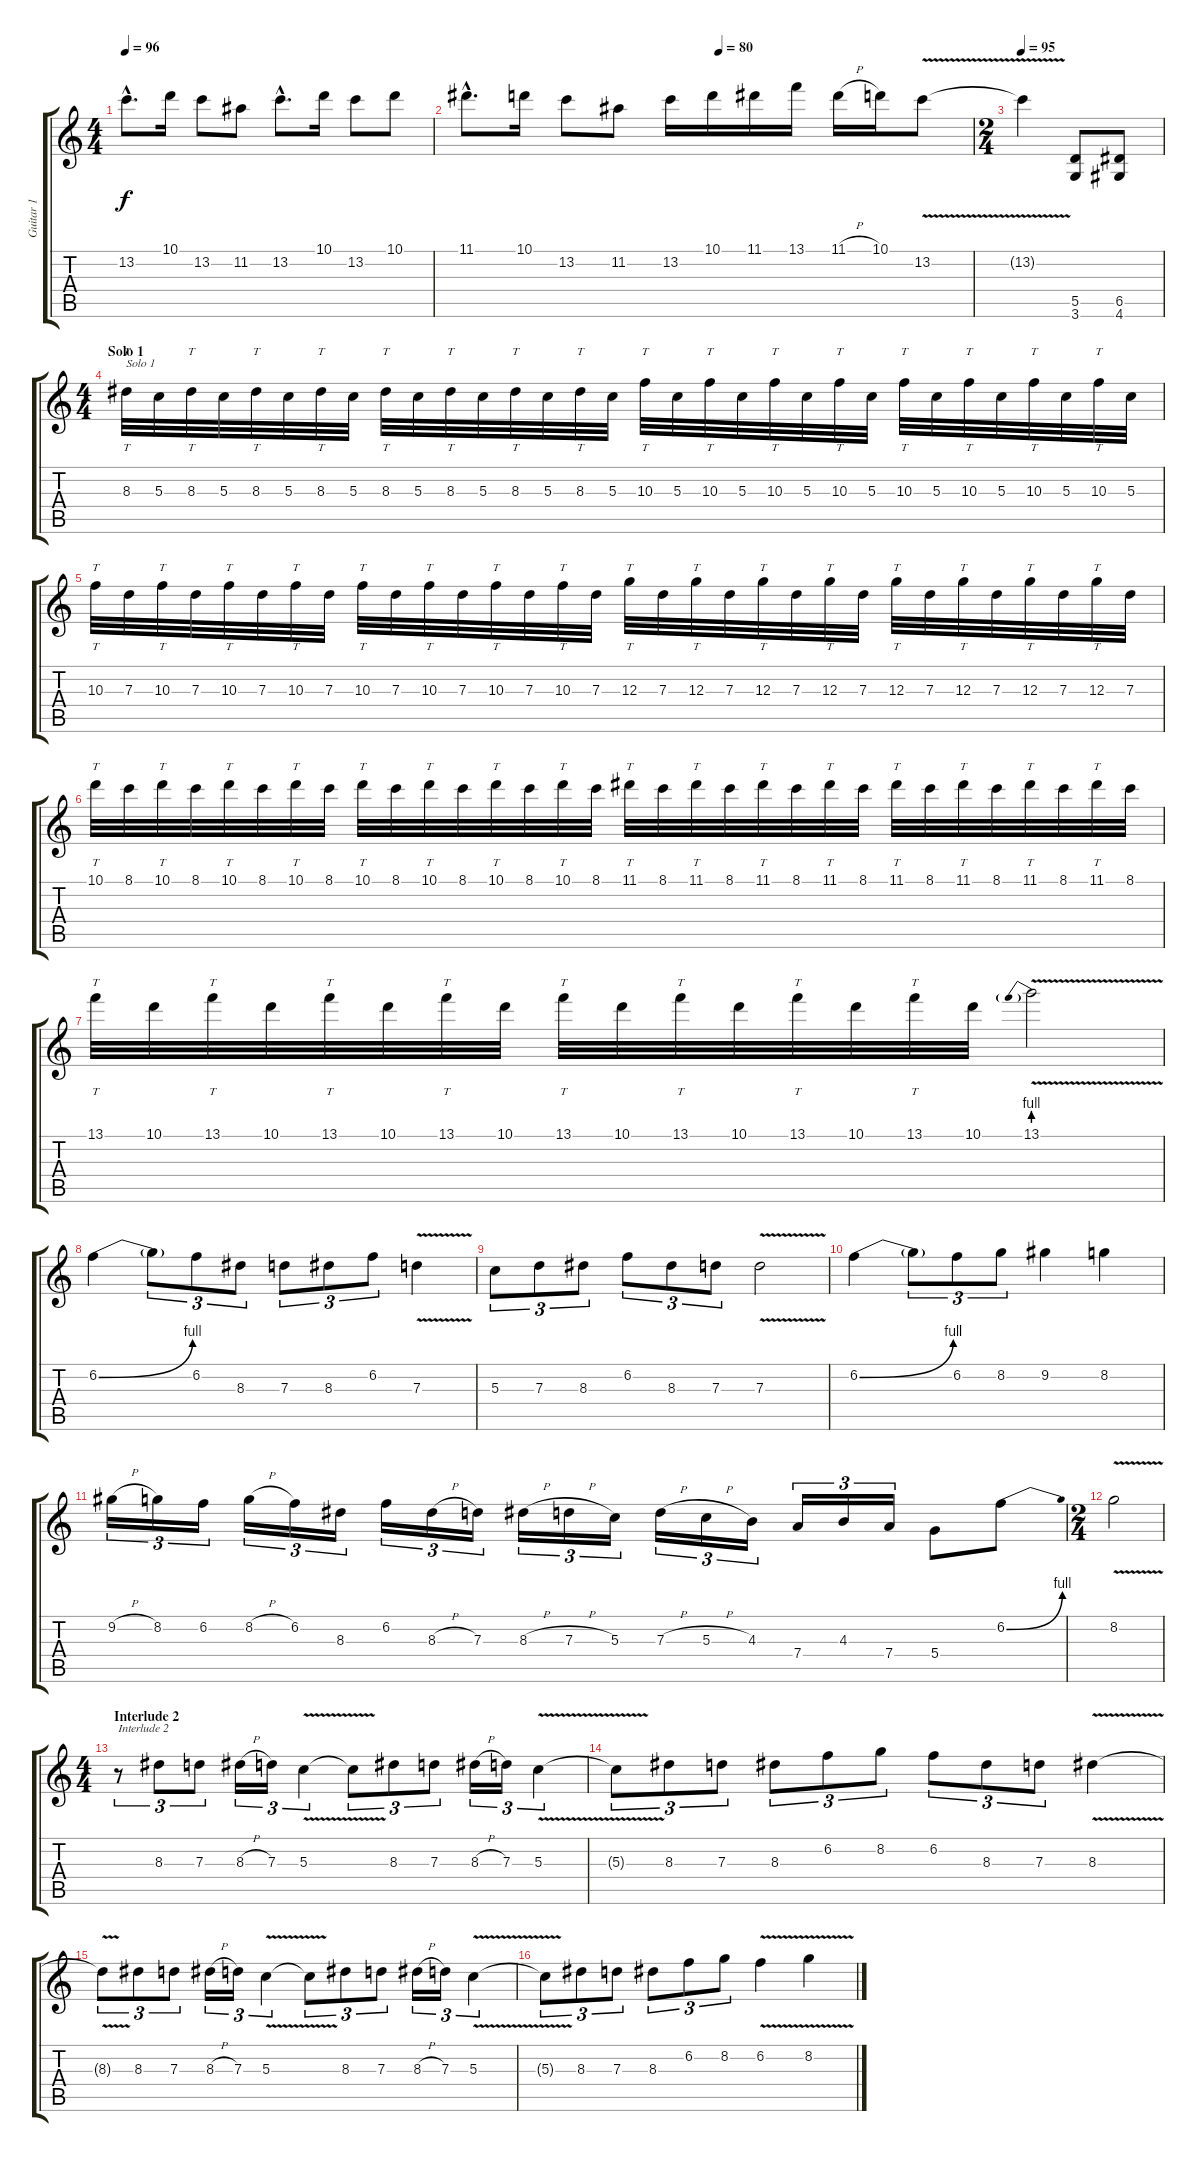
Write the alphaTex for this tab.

\track ("Guitar 1" "Guitar 1") {instrument distortionguitar}
\staff {score tabs}
\tuning (E4 B3 G3 D3 A2 E2) {hide}
\ts (4 4)
\tempo 96
\clef g2
\ks c
13.2{hac}.8{d dy f} 10.1.16 13.2.8 11.2.8 13.2{hac}.8{d} 10.1.16 13.2.8 10.1.8 |
\tempo (80 0.5)
11.1{hac}.8{d} 10.1.16 13.2.8 11.2.8 13.2.16 10.1.16 11.1.16 13.1.16 11.1{h}.16 10.1.16 13.2{v}.8 |
\ts (2 4)
\tempo 95
13.2{t}.4 (5.5 3.6).8 (6.5 4.6).8 |
\ts (4 4)
\section ("" "Solo 1")
8.3.32{tt txt "Solo 1"} 5.3.32 8.3.32{tt} 5.3.32 8.3.32{tt} 5.3.32 8.3.32{tt} 5.3.32 8.3.32{tt} 5.3.32 8.3.32{tt} 5.3.32 8.3.32{tt} 5.3.32 8.3.32{tt} 5.3.32 10.3.32{tt} 5.3.32 10.3.32{tt} 5.3.32 10.3.32{tt} 5.3.32 10.3.32{tt} 5.3.32 10.3.32{tt} 5.3.32 10.3.32{tt} 5.3.32 10.3.32{tt} 5.3.32 10.3.32{tt} 5.3.32 |
10.3.32{tt} 7.3.32 10.3.32{tt} 7.3.32 10.3.32{tt} 7.3.32 10.3.32{tt} 7.3.32 10.3.32{tt} 7.3.32 10.3.32{tt} 7.3.32 10.3.32{tt} 7.3.32 10.3.32{tt} 7.3.32 12.3.32{tt} 7.3.32 12.3.32{tt} 7.3.32 12.3.32{tt} 7.3.32 12.3.32{tt} 7.3.32 12.3.32{tt} 7.3.32 12.3.32{tt} 7.3.32 12.3.32{tt} 7.3.32 12.3.32{tt} 7.3.32 |
10.1.32{tt} 8.1.32 10.1.32{tt} 8.1.32 10.1.32{tt} 8.1.32 10.1.32{tt} 8.1.32 10.1.32{tt} 8.1.32 10.1.32{tt} 8.1.32 10.1.32{tt} 8.1.32 10.1.32{tt} 8.1.32 11.1.32{tt} 8.1.32 11.1.32{tt} 8.1.32 11.1.32{tt} 8.1.32 11.1.32{tt} 8.1.32 11.1.32{tt} 8.1.32 11.1.32{tt} 8.1.32 11.1.32{tt} 8.1.32 11.1.32{tt} 8.1.32 |
13.1.32{tt} 10.1.32 13.1.32{tt} 10.1.32 13.1.32{tt} 10.1.32 13.1.32{tt} 10.1.32 13.1.32{tt} 10.1.32 13.1.32{tt} 10.1.32 13.1.32{tt} 10.1.32 13.1.32{tt} 10.1.32 13.1{be (prebend 0 4 60 4) v}.2 |
6.2{be (bend 0 0 60 4)}.4 6.2{t}.8{tu (3 2)} 6.2.8{tu (3 2)} 8.3.8{tu (3 2)} 7.3.8{tu (3 2)} 8.3.8{tu (3 2)} 6.2.8{tu (3 2)} 7.3{v}.4 |
5.3.8{tu (3 2)} 7.3.8{tu (3 2)} 8.3.8{tu (3 2)} 6.2.8{tu (3 2)} 8.3.8{tu (3 2)} 7.3.8{tu (3 2)} 7.3{v}.2 |
6.2{be (bend 0 0 60 4)}.4 6.2{t}.8{tu (3 2)} 6.2.8{tu (3 2)} 8.2.8{tu (3 2)} 9.2.4 8.2.4 |
9.2{h}.16{tu (3 2)} 8.2.16{tu (3 2)} 6.2.16{tu (3 2)} 8.2{h}.16{tu (3 2)} 6.2.16{tu (3 2)} 8.3.16{tu (3 2)} 6.2.16{tu (3 2)} 8.3{h}.16{tu (3 2)} 7.3.16{tu (3 2)} 8.3{h}.16{tu (3 2)} 7.3{h}.16{tu (3 2)} 5.3.16{tu (3 2)} 7.3{h}.16{tu (3 2)} 5.3{h}.16{tu (3 2)} 4.3.16{tu (3 2)} 7.4.16{tu (3 2)} 4.3.16{tu (3 2)} 7.4.16{tu (3 2)} 5.4.8 6.2{be (bend 0 0 60 4)}.8 |
\ts (2 4)
8.2{v}.2 |
\ts (4 4)
\section ("" "Interlude 2")
r.8{tu (3 2) txt "Interlude 2"} 8.3.8{tu (3 2)} 7.3.8{tu (3 2)} 8.3{h}.16{tu (3 2)} 7.3.16{tu (3 2)} 5.3{v}.4{tu (3 2)} 5.3{t}.8{tu (3 2)} 8.3.8{tu (3 2)} 7.3.8{tu (3 2)} 8.3{h}.16{tu (3 2)} 7.3.16{tu (3 2)} 5.3{v}.4{tu (3 2)} |
5.3{t}.8{tu (3 2)} 8.3.8{tu (3 2)} 7.3.8{tu (3 2)} 8.3.8{tu (3 2)} 6.2.8{tu (3 2)} 8.2.8{tu (3 2)} 6.2.8{tu (3 2)} 8.3.8{tu (3 2)} 7.3.8{tu (3 2)} 8.3{v}.4 |
8.3{t}.8{tu (3 2)} 8.3.8{tu (3 2)} 7.3.8{tu (3 2)} 8.3{h}.16{tu (3 2)} 7.3.16{tu (3 2)} 5.3{v}.4{tu (3 2)} 5.3{t}.8{tu (3 2)} 8.3.8{tu (3 2)} 7.3.8{tu (3 2)} 8.3{h}.16{tu (3 2)} 7.3.16{tu (3 2)} 5.3{v}.4{tu (3 2)} |
5.3{t}.8{tu (3 2)} 8.3.8{tu (3 2)} 7.3.8{tu (3 2)} 8.3.8{tu (3 2)} 6.2.8{tu (3 2)} 8.2.8{tu (3 2)} 6.2{v}.4 8.2{v}.4
